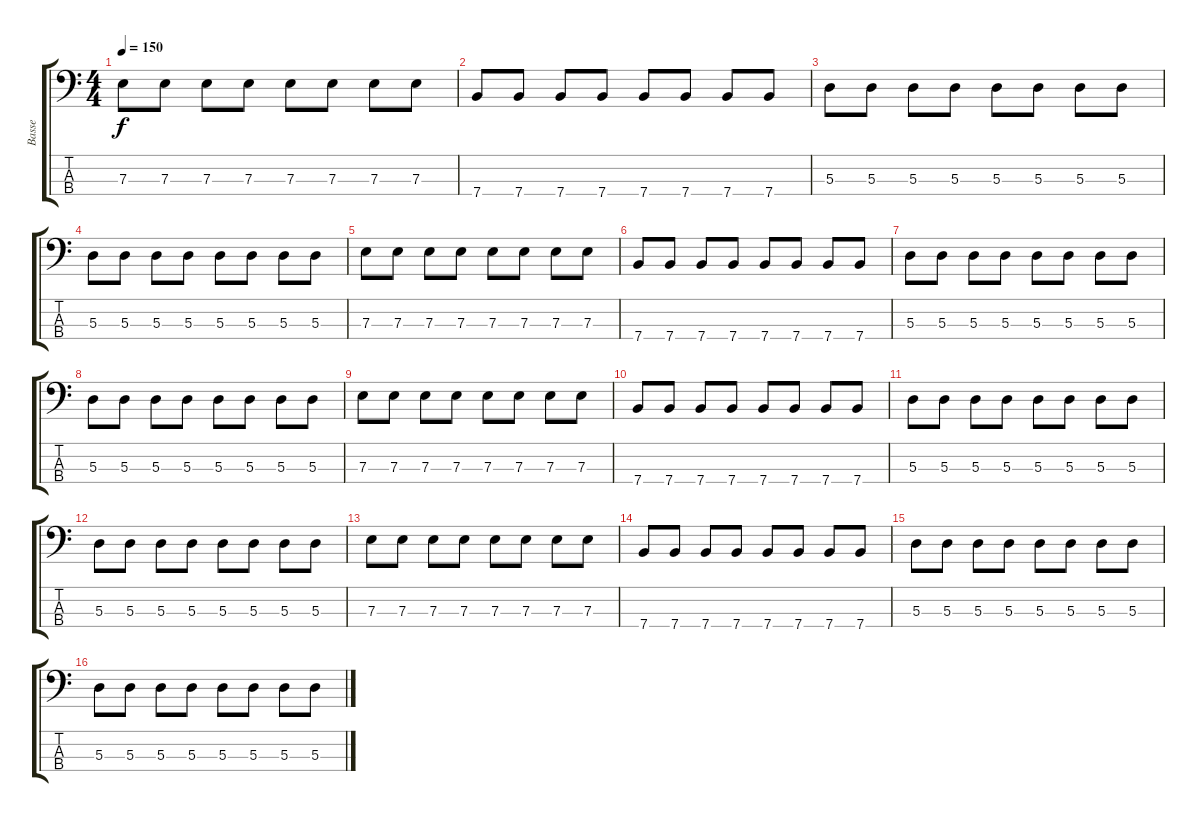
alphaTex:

\track ("Basse" "Basse") {instrument electricbasspick}
\staff {score tabs}
\tuning (G2 D2 A1 E1) {hide}
\ts (4 4)
\tempo 150
\clef f4
\ks c
7.3.8{dy f} 7.3.8 7.3.8 7.3.8 7.3.8 7.3.8 7.3.8 7.3.8 |
7.4.8 7.4.8 7.4.8 7.4.8 7.4.8 7.4.8 7.4.8 7.4.8 |
5.3.8 5.3.8 5.3.8 5.3.8 5.3.8 5.3.8 5.3.8 5.3.8 |
5.3.8 5.3.8 5.3.8 5.3.8 5.3.8 5.3.8 5.3.8 5.3.8 |
7.3.8 7.3.8 7.3.8 7.3.8 7.3.8 7.3.8 7.3.8 7.3.8 |
7.4.8 7.4.8 7.4.8 7.4.8 7.4.8 7.4.8 7.4.8 7.4.8 |
5.3.8 5.3.8 5.3.8 5.3.8 5.3.8 5.3.8 5.3.8 5.3.8 |
5.3.8 5.3.8 5.3.8 5.3.8 5.3.8 5.3.8 5.3.8 5.3.8 |
7.3.8 7.3.8 7.3.8 7.3.8 7.3.8 7.3.8 7.3.8 7.3.8 |
7.4.8 7.4.8 7.4.8 7.4.8 7.4.8 7.4.8 7.4.8 7.4.8 |
5.3.8 5.3.8 5.3.8 5.3.8 5.3.8 5.3.8 5.3.8 5.3.8 |
5.3.8 5.3.8 5.3.8 5.3.8 5.3.8 5.3.8 5.3.8 5.3.8 |
7.3.8 7.3.8 7.3.8 7.3.8 7.3.8 7.3.8 7.3.8 7.3.8 |
7.4.8 7.4.8 7.4.8 7.4.8 7.4.8 7.4.8 7.4.8 7.4.8 |
5.3.8 5.3.8 5.3.8 5.3.8 5.3.8 5.3.8 5.3.8 5.3.8 |
5.3.8 5.3.8 5.3.8 5.3.8 5.3.8 5.3.8 5.3.8 5.3.8
